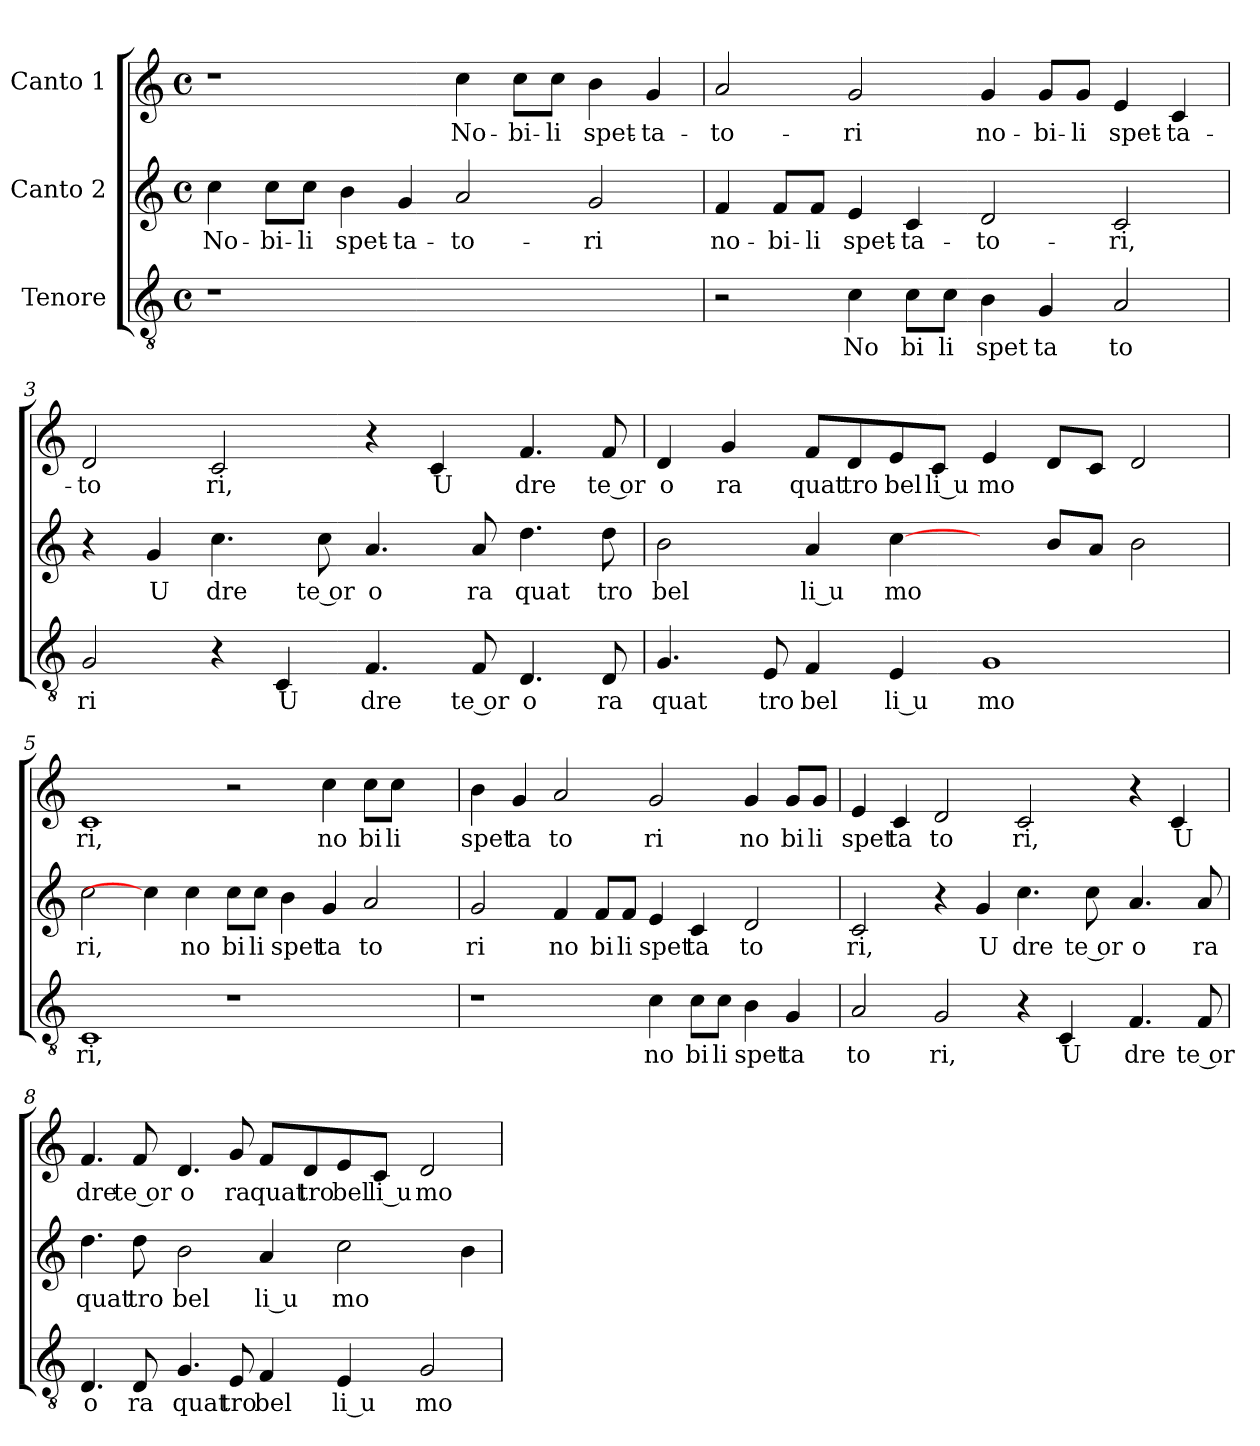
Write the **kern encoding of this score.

**kern	**text	**kern	**text	**kern	**text
*part3	*part3	*part2	*part2	*part1	*part1
*staff3	*staff3	*staff2	*staff2	*staff1	*staff1
*I"Tenore	*	*I"Canto 2	*	*I"Canto 1	*
!!LO:PB:g=z
*stria5	*	*stria5	*	*stria5	*
*clefGv2	*	*clefG2	*	*clefG2	*
*M4/4	*	*M4/4	*	*M4/4	*
*met(c)	*	*met(c)	*	*met(c)	*
=1	=1	=1	=1	=1	=1
!	!	!	!LO:LY:b:cj	!	!
1r	.	4cc\	No-	1r	.
!	!	!	!LO:LY:b:cj	!	!
.	.	8cc\L	-bi-	.	.
!	!	!	!LO:LY:b:cj	!	!
.	.	8cc\J	-li	.	.
!	!	!	!LO:LY:b:cj	!	!
.	.	4b\	spet-	.	.
!	!	!	!LO:LY:b:cj	!	!
.	.	4g/	-ta-	.	.
!	!	!	!LO:LY:b:cj	!	!LO:LY:b:cj
1ryy	.	2a/	-to-	4cc\	No-
!	!	!	!	!	!LO:LY:b:cj
.	.	.	.	8cc\L	-bi-
!	!	!	!	!	!LO:LY:b:cj
.	.	.	.	8cc\J	-li
!	!	!	!LO:LY:b:cj	!	!LO:LY:b:cj
.	.	2g/	-ri	4b\	spet-
!	!	!	!	!	!LO:LY:b:cj
.	.	.	.	4g/	-ta-
=2	=2	=2	=2	=2	=2
!	!	!	!LO:LY:b:cj	!	!LO:LY:b:cj
2r	.	4f/	no-	2a/	-to-
!	!	!	!LO:LY:b:cj	!	!
.	.	8f/L	-bi-	.	.
!	!	!	!LO:LY:b:cj	!	!
.	.	8f/J	-li	.	.
!	!LO:LY:b:cj	!	!LO:LY:b:cj	!	!LO:LY:b:cj
4c\	No	4e/	spet-	2g/	-ri
!	!LO:LY:b:cj	!	!LO:LY:b:cj	!	!
8c\L	bi	4c/	-ta-	.	.
!	!LO:LY:b:cj	!	!	!	!
8c\J	li	.	.	.	.
!	!LO:LY:b:cj	!	!LO:LY:b:cj	!	!LO:LY:b:cj
4B\	spet	2d/	-to-	4g/	no-
!	!LO:LY:b:cj	!	!	!	!LO:LY:b:cj
4G/	ta	.	.	8g/L	-bi-
!	!	!	!	!	!LO:LY:b:cj
.	.	.	.	8g/J	-li
!	!LO:LY:b:cj	!	!LO:LY:b:cj	!	!LO:LY:b:cj
2A/	to	2c/	-ri,	4e/	spet-
!	!	!	!	!	!LO:LY:b:cj
.	.	.	.	4c/	-ta-
!!LO:LB:g=z
=3	=3	=3	=3	=3	=3
!	!LO:LY:b:cj	!	!	!	!LO:LY:b:cj
2G/	ri	4r	.	2d/	-to
!	!	!	!LO:LY:b:cj	!	!
.	.	4g/	U	.	.
!	!	!	!LO:LY:b:cj	!	!LO:LY:b:cj
4r	.	4.cc\	dre	2c/	ri,
!	!LO:LY:b:cj	!	!	!	!
4C/	U	.	.	.	.
!	!	!	!LO:LY:b:rj	!	!
.	.	8cc\	te or	.	.
!	!LO:LY:b:cj	!	!LO:LY:b:cj	!	!
4.F/	dre	4.a/	o	4r	.
!	!	!	!	!	!LO:LY:b:cj
.	.	.	.	4c/	U
!	!LO:LY:b:rj	!	!LO:LY:b:cj	!	!
8F/	te or	8a/	ra	.	.
!	!LO:LY:b:cj	!	!LO:LY:b:cj	!	!LO:LY:b:cj
4.D/	o	4.dd\	quat	4.f/	dre
!	!LO:LY:b:cj	!	!LO:LY:b:cj	!	!LO:LY:b:rj
8D/	ra	8dd\	tro	8f/	te or
=4	=4	=4	=4	=4	=4
!	!LO:LY:b:cj	!	!LO:LY:b:cj	!	!LO:LY:b:cj
4.G/	quat	2b\	bel	4d/	o
!	!	!	!	!	!LO:LY:b:cj
.	.	.	.	4g/	ra
!	!LO:LY:b:cj	!	!	!	!
8E/	tro	.	.	.	.
!	!LO:LY:b:cj	!	!LO:LY:b:rj	!	!LO:LY:b:cj
4F/	bel	4a/	li u	8f/L	quat
!	!	!	!	!	!LO:LY:b:cj
.	.	.	.	8d/	tro
!	!LO:LY:b:rj	!	!LO:LY:b	!	!LO:LY:b:cj
4E/	li u	[4cc\	mo	8e/	bel
!	!	!	!	!	!LO:LY:b:rj
.	.	.	.	8c/J	li u
!	!LO:LY:b:cj	!	!	!	!LO:LY:b
1G	mo	4ryy	.	4e/	mo
.	.	8b/L	.	8d/L	.
.	.	8a/J	.	8c/J	.
.	.	2b\	.	2d/	.
=5	=5	=5	=5	=5	=5
!	!LO:LY:b:cj	!	!LO:LY:b:cj	!	!LO:LY:b:cj
1C	ri,	2cc\	ri,	1c	ri,
.	.	4cc\]	.	.	.
!	!	!	!LO:LY:b:cj	!	!
.	.	4cc\	no	.	.
!	!	!	!LO:LY:b:cj	!	!
1r	.	8cc\L	bi	2r	.
!	!	!	!LO:LY:b:cj	!	!
.	.	8cc\J	li	.	.
!	!	!	!LO:LY:b:cj	!	!
.	.	4b\	spet	.	.
!	!	!	!LO:LY:b:cj	!	!LO:LY:b:cj
.	.	4g/	ta	4cc\	no
!	!	!	!LO:LY:b:cj	!	!LO:LY:b:cj
.	.	2a/	to	8cc\L	bi
!	!	!	!	!	!LO:LY:b:cj
.	.	.	.	8cc\J	li
4ryy	.	.	.	4ryy	.
!!LO:LB:g=z
=6	=6	=6	=6	=6	=6
!	!	!	!LO:LY:b:cj	!	!LO:LY:b:cj
1r	.	2g/	ri	4b\	spet
!	!	!	!	!	!LO:LY:b:cj
.	.	.	.	4g/	ta
!	!	!	!LO:LY:b:cj	!	!LO:LY:b:cj
.	.	4f/	no	2a/	to
!	!	!	!LO:LY:b:cj	!	!
.	.	8f/L	bi	.	.
!	!	!	!LO:LY:b:cj	!	!
.	.	8f/J	li	.	.
!	!LO:LY:b:cj	!	!LO:LY:b:cj	!	!LO:LY:b:cj
4c\	no	4e/	spet	2g/	ri
!	!LO:LY:b:cj	!	!LO:LY:b:cj	!	!
8c\L	bi	4c/	ta	.	.
!	!LO:LY:b:cj	!	!	!	!
8c\J	li	.	.	.	.
!	!LO:LY:b:cj	!	!LO:LY:b:cj	!	!LO:LY:b:cj
4B\	spet	2d/	to	4g/	no
!	!LO:LY:b:cj	!	!	!	!LO:LY:b:cj
4G/	ta	.	.	8g/L	bi
!	!	!	!	!	!LO:LY:b:cj
.	.	.	.	8g/J	li
=7	=7	=7	=7	=7	=7
!	!LO:LY:b:cj	!	!LO:LY:b:cj	!	!LO:LY:b:cj
2A/	to	2c/	ri,	4e/	spet
!	!	!	!	!	!LO:LY:b:cj
.	.	.	.	4c/	ta
!	!LO:LY:b:cj	!	!	!	!LO:LY:b:cj
2G/	ri,	4r	.	2d/	to
!	!	!	!LO:LY:b:cj	!	!
.	.	4g/	U	.	.
!	!	!	!LO:LY:b:cj	!	!LO:LY:b:cj
4r	.	4.cc\	dre	2c/	ri,
!	!LO:LY:b:cj	!	!	!	!
4C/	U	.	.	.	.
!	!	!	!LO:LY:b:rj	!	!
.	.	8cc\	te or	.	.
!	!LO:LY:b:cj	!	!LO:LY:b:cj	!	!
4.F/	dre	4.a/	o	4r	.
!	!	!	!	!	!LO:LY:b:cj
.	.	.	.	4c/	U
!	!LO:LY:b:rj	!	!LO:LY:b:cj	!	!
8F/	te or	8a/	ra	.	.
=8	=8	=8	=8	=8	=8
!	!LO:LY:b:cj	!	!LO:LY:b:cj	!	!LO:LY:b:cj
4.D/	o	4.dd\	quat	4.f/	dre
!	!LO:LY:b:cj	!	!LO:LY:b:cj	!	!LO:LY:b:rj
8D/	ra	8dd\	tro	8f/	te or
!	!LO:LY:b:cj	!	!LO:LY:b:cj	!	!LO:LY:b:cj
4.G/	quat	2b\	bel	4.d/	o
!	!LO:LY:b:cj	!	!	!	!LO:LY:b:cj
8E/	tro	.	.	8g/	ra
!	!LO:LY:b:cj	!	!LO:LY:b:rj	!	!LO:LY:b:cj
4F/	bel	4a/	li u	8f/L	quat
!	!	!	!	!	!LO:LY:b:cj
.	.	.	.	8d/	tro
!	!LO:LY:b:rj	!	!LO:LY:b	!	!LO:LY:b:cj
4E/	li u	2cc\	mo	8e/	bel
!	!	!	!	!	!LO:LY:b:rj
.	.	.	.	8c/J	li u
!	!LO:LY:b:cj	!	!	!	!LO:LY:b:cj
2G/	mo	.	.	2d/	mo
.	.	4b\	.	.	.
=	=	=	=	=	=
*-	*-	*-	*-	*-	*-
